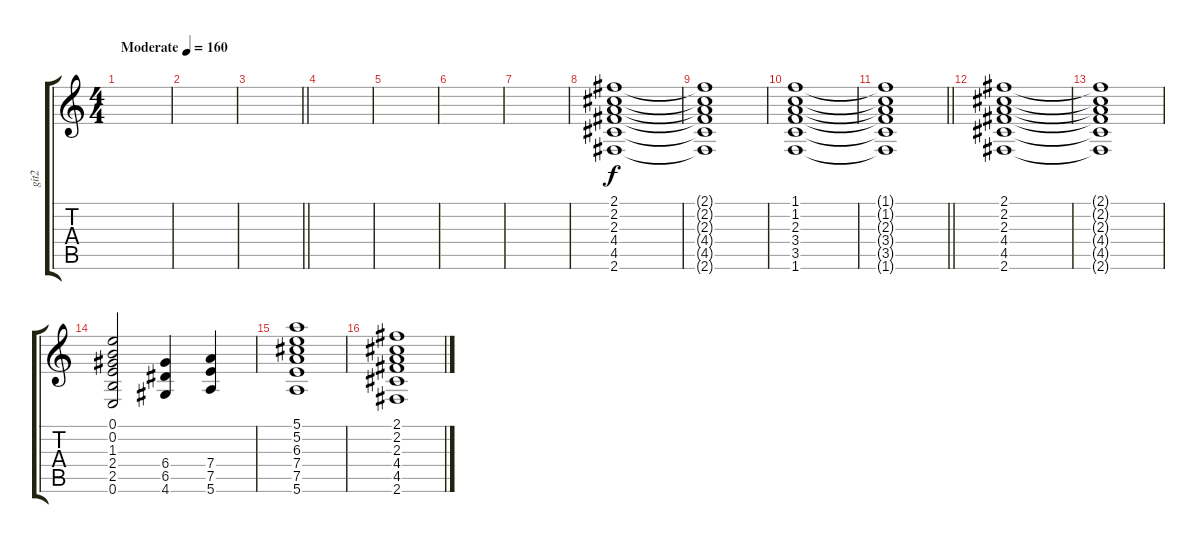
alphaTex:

\track ("git2" "git2") {instrument distortionguitar}
\staff {score tabs}
\tuning (E4 B3 G3 D3 A2 E2) {hide}
\ts (4 4)
\tempo (160 "Moderate")
\clef g2
\ks c
|
|
\barLineRight lightlight
|
|
|
|
|
(2.1 2.2 2.3 4.4 4.5 2.6).1 |
(2.1{t} 2.2{t} 2.3{t} 4.4{t} 4.5{t} 2.6{t}).1 |
(1.1 1.2 2.3 3.4 3.5 1.6).1 |
\barLineRight lightlight
(1.1{t} 1.2{t} 2.3{t} 3.4{t} 3.5{t} 1.6{t}).1 |
\section ("" "")
(2.1 2.2 2.3 4.4 4.5 2.6).1 |
(2.1{t} 2.2{t} 2.3{t} 4.4{t} 4.5{t} 2.6{t}).1 |
(0.1 0.2 1.3 2.4 2.5 0.6).2 (6.4 6.5 4.6).4 (7.4 7.5 5.6).4 |
(5.1 5.2 6.3 7.4 7.5 5.6).1 |
(2.1 2.2 2.3 4.4 4.5 2.6).1
